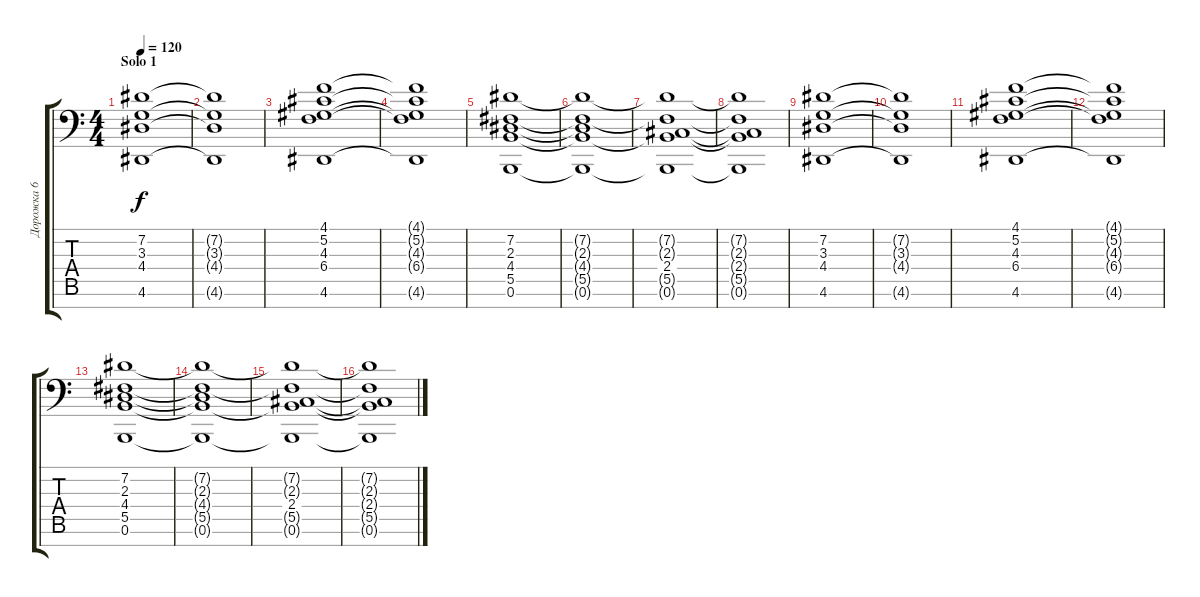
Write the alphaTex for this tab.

\track ("Дорожка 6" "Дорожка 6") {instrument churchorgan}
\staff {score tabs}
\tuning (Db4 Ab3 E3 B2 Gb2 B1 Ab1) {hide}
\ts (4 4)
\section ("" "Solo 1")
\tempo 120
\clef f4
\ks c
(7.2 3.3 4.4 4.6).1{dy f} |
(7.2{t} 3.3{t} 4.4{t} 4.6{t}).1 |
(4.1 5.2 4.3 6.4 4.6).1 |
(4.1{t} 5.2{t} 4.3{t} 6.4{t} 4.6{t}).1 |
(7.2 2.3 4.4 5.5 0.6).1 |
(7.2{t} 2.3{t} 4.4{t} 5.5{t} 0.6{t}).1 |
(7.2{t} 2.3{t} 2.4 5.5{t} 0.6{t}).1 |
(7.2{t} 2.3{t} 2.4{t} 5.5{t} 0.6{t}).1 |
(7.2 3.3 4.4 4.6).1 |
(7.2{t} 3.3{t} 4.4{t} 4.6{t}).1 |
(4.1 5.2 4.3 6.4 4.6).1 |
(4.1{t} 5.2{t} 4.3{t} 6.4{t} 4.6{t}).1 |
(7.2 2.3 4.4 5.5 0.6).1 |
(7.2{t} 2.3{t} 4.4{t} 5.5{t} 0.6{t}).1 |
(7.2{t} 2.3{t} 2.4 5.5{t} 0.6{t}).1 |
(7.2{t} 2.3{t} 2.4{t} 5.5{t} 0.6{t}).1
